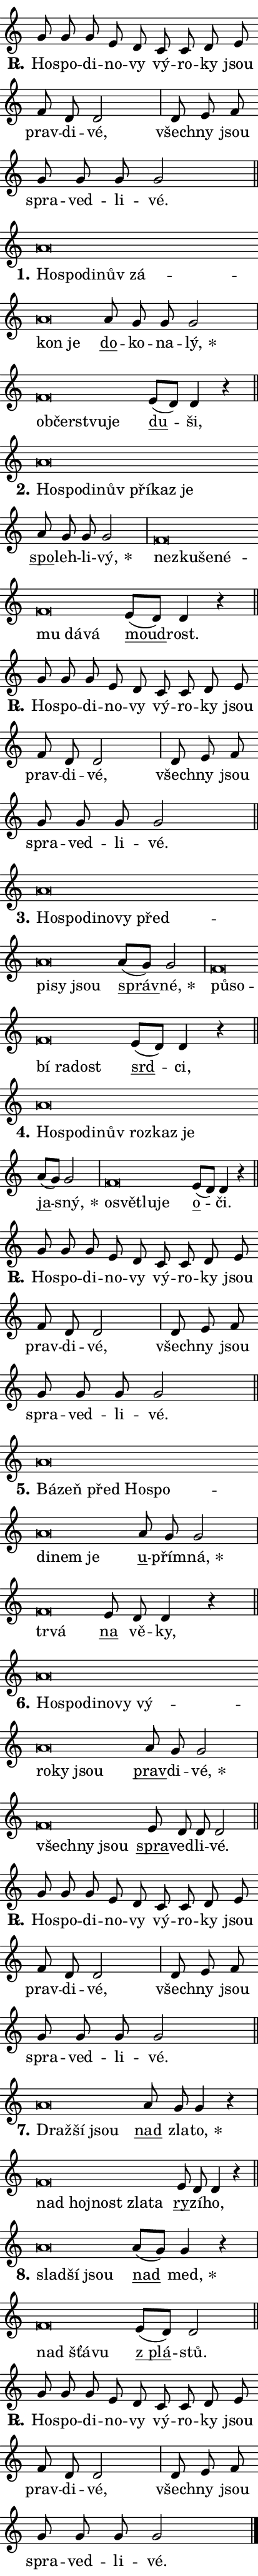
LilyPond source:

\version "2.22.1"
\header { tagline = "" }
\paper {
  indent = 0\cm
  top-margin = 0\cm
  right-margin = 0\cm
  bottom-margin = 0\cm
  left-margin = 0\cm
  paper-width = 7\cm
  page-breaking = #ly:one-page-breaking
  system-system-spacing.basic-distance = #11
  score-system-spacing.basic-distance = #11
  ragged-last = ##f
}


%% Author: Thomas Morley
%% https://lists.gnu.org/archive/html/lilypond-user/2020-05/msg00002.html
#(define (line-position grob)
"Returns position of @var[grob} in current system:
   @code{'start}, if at first time-step
   @code{'end}, if at last time-step
   @code{'middle} otherwise
"
  (let* ((col (ly:item-get-column grob))
         (ln (ly:grob-object col 'left-neighbor))
         (rn (ly:grob-object col 'right-neighbor))
         (col-to-check-left (if (ly:grob? ln) ln col))
         (col-to-check-right (if (ly:grob? rn) rn col))
         (break-dir-left
           (and
             (ly:grob-property col-to-check-left 'non-musical #f)
             (ly:item-break-dir col-to-check-left)))
         (break-dir-right
           (and
             (ly:grob-property col-to-check-right 'non-musical #f)
             (ly:item-break-dir col-to-check-right))))
        (cond ((eqv? 1 break-dir-left) 'start)
              ((eqv? -1 break-dir-right) 'end)
              (else 'middle))))

#(define (tranparent-at-line-position vctor)
  (lambda (grob)
  "Relying on @code{line-position} select the relevant enry from @var{vctor}.
Used to determine transparency,"
    (case (line-position grob)
      ((end) (not (vector-ref vctor 0)))
      ((middle) (not (vector-ref vctor 1)))
      ((start) (not (vector-ref vctor 2))))))

noteHeadBreakVisibility =
#(define-music-function (break-visibility)(vector?)
"Makes @code{NoteHead}s transparent relying on @var{break-visibility}"
#{
  \override NoteHead.transparent =
    #(tranparent-at-line-position break-visibility)
#})

#(define delete-ledgers-for-transparent-note-heads
  (lambda (grob)
    "Reads whether a @code{NoteHead} is transparent.
If so this @code{NoteHead} is removed from @code{'note-heads} from
@var{grob}, which is supposed to be @code{LedgerLineSpanner}.
As a result ledgers are not printed for this @code{NoteHead}"
    (let* ((nhds-array (ly:grob-object grob 'note-heads))
           (nhds-list
             (if (ly:grob-array? nhds-array)
                 (ly:grob-array->list nhds-array)
                 '()))
           ;; Relies on the transparent-property being done before
           ;; Staff.LedgerLineSpanner.after-line-breaking is executed.
           ;; This is fragile ...
           (to-keep
             (remove
               (lambda (nhd)
                 (ly:grob-property nhd 'transparent #f))
               nhds-list)))
      ;; TODO find a better method to iterate over grob-arrays, similiar
      ;; to filter/remove etc for lists
      ;; For now rebuilt from scratch
      (set! (ly:grob-object grob 'note-heads)  '())
      (for-each
        (lambda (nhd)
          (ly:pointer-group-interface::add-grob grob 'note-heads nhd))
        to-keep))))

hideNotes = {
  \noteHeadBreakVisibility #begin-of-line-visible
}
unHideNotes = {
  \noteHeadBreakVisibility #all-visible
}

% work-around for resetting accidentals
% https://lilypond.org/doc/v2.23/Documentation/notation/displaying-rhythms#unmetered-music
cadenzaMeasure = {
  \cadenzaOff
  \partial 1024 s1024
  \cadenzaOn
}

#(define-markup-command (accent layout props text) (markup?)
  "Underline accented syllable"
  (interpret-markup layout props
    #{\markup \override #'(offset . 4.3) \underline { #text }#}))

responsum = \markup \concat {
  "R" \hspace #-1.05 \path #0.1 #'((moveto 0 0.07) (lineto 0.9 0.8)) \hspace #0.05 "."
}

\layout {
    \context {
        \Staff
        \remove "Time_signature_engraver"
        \override LedgerLineSpanner.after-line-breaking = #delete-ledgers-for-transparent-note-heads
    }
    \context {
        \Voice {
            \override NoteHead.output-attributes = #'((class . "notehead"))
            \override Hairpin.height = #0.55
        }
    }
    \context {
        \Lyrics {
            \override StanzaNumber.output-attributes = #'((class . "stanzanumber"))
            \override LyricSpace.minimum-distance = #0.9
            \override LyricText.font-name = #"TeX Gyre Schola"
            \override LyricText.font-size = 1
            \override StanzaNumber.font-name = #"TeX Gyre Schola Bold"
            \override StanzaNumber.font-size = 1
        }
    }
}

% magnetic-lyrics.ily
%
%   written by
%     Jean Abou Samra <jean@abou-samra.fr>
%     Werner Lemberg <wl@gnu.org>
%
%   adapted by
%     Jiri Hon <jiri.hon@gmail.com>
%
% Version 2022-Apr-15

% https://www.mail-archive.com/lilypond-user@gnu.org/msg149350.html

#(define (Left_hyphen_pointer_engraver context)
   "Collect syllable-hyphen-syllable occurrences in lyrics and store
them in properties.  This engraver only looks to the left.  For
example, if the lyrics input is @code{foo -- bar}, it does the
following.

@itemize @bullet
@item
Set the @code{text} property of the @code{LyricHyphen} grob between
@q{foo} and @q{bar} to @code{foo}.

@item
Set the @code{left-hyphen} property of the @code{LyricText} grob with
text @q{foo} to the @code{LyricHyphen} grob between @q{foo} and
@q{bar}.
@end itemize

Use this auxiliary engraver in combination with the
@code{lyric-@/text::@/apply-@/magnetic-@/offset!} hook."
   (let ((hyphen #f)
         (text #f))
     (make-engraver
      (acknowledgers
       ((lyric-syllable-interface engraver grob source-engraver)
        (set! text grob)))
      (end-acknowledgers
       ((lyric-hyphen-interface engraver grob source-engraver)
        ;(when (not (grob::has-interface grob 'lyric-space-interface))
          (set! hyphen grob)));)
      ((stop-translation-timestep engraver)
       (when (and text hyphen)
         (ly:grob-set-object! text 'left-hyphen hyphen))
       (set! text #f)
       (set! hyphen #f)))))

#(define (lyric-text::apply-magnetic-offset! grob)
   "If the space between two syllables is less than the value in
property @code{LyricText@/.details@/.squash-threshold}, move the right
syllable to the left so that it gets concatenated with the left
syllable.

Use this function as a hook for
@code{LyricText@/.after-@/line-@/breaking} if the
@code{Left_@/hyphen_@/pointer_@/engraver} is active."
   (let ((hyphen (ly:grob-object grob 'left-hyphen #f)))
     (when hyphen
       (let ((left-text (ly:spanner-bound hyphen LEFT)))
         (when (grob::has-interface left-text 'lyric-syllable-interface)
           (let* ((common (ly:grob-common-refpoint grob left-text X))
                  (this-x-ext (ly:grob-extent grob common X))
                  (left-x-ext
                   (begin
                     ;; Trigger magnetism for left-text.
                     (ly:grob-property left-text 'after-line-breaking)
                     (ly:grob-extent left-text common X)))
                  ;; `delta` is the gap width between two syllables.
                  (delta (- (interval-start this-x-ext)
                            (interval-end left-x-ext)))
                  (details (ly:grob-property grob 'details))
                  (threshold (assoc-get 'squash-threshold details 0.2)))
             (when (< delta threshold)
               (let* (;; We have to manipulate the input text so that
                      ;; ligatures crossing syllable boundaries are not
                      ;; disabled.  For languages based on the Latin
                      ;; script this is essentially a beautification.
                      ;; However, for non-Western scripts it can be a
                      ;; necessity.
                      (lt (ly:grob-property left-text 'text))
                      (rt (ly:grob-property grob 'text))
                      (is-space (grob::has-interface hyphen 'lyric-space-interface))
                      (space (if is-space " " ""))
                      (space-markup (grob-interpret-markup grob " "))
                      (space-size (interval-length (ly:stencil-extent space-markup X)))
                      (extra-delta (if is-space space-size 0))
                      ;; Append new syllable.
                      (ltrt-space (if (and (string? lt) (string? rt))
                                (string-append lt space rt)
                                (make-concat-markup (list lt space rt))))
                      ;; Right-align `ltrt` to the right side.
                      (ltrt-space-markup (grob-interpret-markup
                               grob
                               (make-translate-markup
                                (cons (interval-length this-x-ext) 0)
                                (make-right-align-markup ltrt-space)))))
                 (begin
                   ;; Don't print `left-text`.
                   (ly:grob-set-property! left-text 'stencil #f)
                   ;; Set text and stencil (which holds all collected
                   ;; syllables so far) and shift it to the left.
                   (ly:grob-set-property! grob 'text ltrt-space)
                   (ly:grob-set-property! grob 'stencil ltrt-space-markup)
                   (ly:grob-translate-axis! grob (- (- delta extra-delta)) X))))))))))


#(define (lyric-hyphen::displace-bounds-first grob)
   ;; Make very sure this callback isn't triggered too early.
   (let ((left (ly:spanner-bound grob LEFT))
         (right (ly:spanner-bound grob RIGHT)))
     (ly:grob-property left 'after-line-breaking)
     (ly:grob-property right 'after-line-breaking)
     (ly:lyric-hyphen::print grob)))

squashThreshold = #0.4

\layout {
  \context {
    \Lyrics
    \consists #Left_hyphen_pointer_engraver
    \override LyricText.after-line-breaking =
      #lyric-text::apply-magnetic-offset!
    \override LyricHyphen.stencil = #lyric-hyphen::displace-bounds-first
    \override LyricText.details.squash-threshold = \squashThreshold
    \override LyricHyphen.minimum-distance = 0
    \override LyricHyphen.minimum-length = \squashThreshold
  }
}

squash = \override LyricText.details.squash-threshold = 9999
unSquash = \override LyricText.details.squash-threshold = \squashThreshold

left = \override LyricText.self-alignment-X = #LEFT
unLeft = \revert LyricText.self-alignment-X

starOffset = #(lambda (grob) 
                (let ((x_offset (ly:self-alignment-interface::aligned-on-x-parent grob)))
                  (if (= x_offset 0) 0 (+ x_offset 1.2))))

star = #(define-music-function (syllable)(string?)
"Append star separator at the end of a syllable"
#{
  \once \override LyricText.X-offset = #starOffset
  \lyricmode { \markup {
    #syllable
    \override #'((font-name . "TeX Gyre Schola Bold")) \hspace #0.2 \lower #0.65 \larger "*"
  } }
#})

starAccent = #(define-music-function (syllable)(string?)
"Append star separator at the end of a syllable and make accent"
#{
  \once \override LyricText.X-offset = #starOffset
  \lyricmode { \markup {
    \accent #syllable
    \override #'((font-name . "TeX Gyre Schola Bold")) \hspace #0.2 \lower #0.65 \larger "*"
  } }
#})

breath = #(define-music-function (syllable)(string?)
"Append breathing indicator at the end of a syllable"
#{
  \lyricmode { \markup { #syllable "+" } }
#})

optionalBreath = #(define-music-function (syllable)(string?)
"Append optional breathing indicator at the end of a syllable"
#{
  \lyricmode { \markup { #syllable "(+)" } }
#})


\score {
    <<
        \new Voice = "melody" { \cadenzaOn \key c \major \relative { g'8 g g e d \bar "" c c d e \bar "" f d d2 \cadenzaMeasure \bar "|" d8 e f \bar "" g g g g2 \cadenzaMeasure \bar "||" \break }
\relative { a'\breve*1/16 \hideNotes \breve*1/16 \bar "" \breve*1/16 \bar "" \breve*1/16 \bar "" \breve*1/16 \bar "" \breve*1/16 \breve*1/16 \bar "" \unHideNotes \bar "" a8 g g g2 \cadenzaMeasure \bar "|" f\breve*1/16 \hideNotes \breve*1/16 \bar "" \breve*1/16 \breve*1/16 \bar "" \unHideNotes \bar "" e8[( d)] d4 r \cadenzaMeasure \bar "||" \break }
\relative { a'\breve*1/16 \hideNotes \breve*1/16 \bar "" \breve*1/16 \bar "" \breve*1/16 \bar "" \breve*1/16 \bar "" \breve*1/16 \breve*1/16 \bar "" \unHideNotes \bar "" a8 g g g2 \cadenzaMeasure \bar "|" f\breve*1/16 \hideNotes \breve*1/16 \bar "" \breve*1/16 \bar "" \breve*1/16 \bar "" \breve*1/16 \bar "" \breve*1/16 \breve*1/16 \bar "" \unHideNotes \bar "" e8[( d)] d4 r \cadenzaMeasure \bar "||" \break }
\relative { g'8 g g e d \bar "" c c d e \bar "" f d d2 \cadenzaMeasure \bar "|" d8 e f \bar "" g g g g2 \cadenzaMeasure \bar "||" \break }
\relative { a'\breve*1/16 \hideNotes \breve*1/16 \bar "" \breve*1/16 \bar "" \breve*1/16 \bar "" \breve*1/16 \bar "" \breve*1/16 \bar "" \breve*1/16 \bar "" \breve*1/16 \breve*1/16 \bar "" \unHideNotes \bar "" a8[( g)] g2 \cadenzaMeasure \bar "|" f\breve*1/16 \hideNotes \breve*1/16 \bar "" \breve*1/16 \bar "" \breve*1/16 \breve*1/16 \bar "" \unHideNotes \bar "" e8[( d)] d4 r \cadenzaMeasure \bar "||" \break }
\relative { a'\breve*1/16 \hideNotes \breve*1/16 \bar "" \breve*1/16 \bar "" \breve*1/16 \bar "" \breve*1/16 \bar "" \breve*1/16 \breve*1/16 \bar "" \unHideNotes \bar "" a8[( g)] g2 \cadenzaMeasure \bar "|" f\breve*1/16 \hideNotes \breve*1/16 \bar "" \breve*1/16 \breve*1/16 \bar "" \unHideNotes \bar "" e8[( d)] d4 r \cadenzaMeasure \bar "||" \break }
\relative { g'8 g g e d \bar "" c c d e \bar "" f d d2 \cadenzaMeasure \bar "|" d8 e f \bar "" g g g g2 \cadenzaMeasure \bar "||" \break }
\relative { a'\breve*1/16 \hideNotes \breve*1/16 \bar "" \breve*1/16 \bar "" \breve*1/16 \bar "" \breve*1/16 \bar "" \breve*1/16 \bar "" \breve*1/16 \breve*1/16 \bar "" \unHideNotes \bar "" a8 g g2 \cadenzaMeasure \bar "|" f\breve*1/16 \hideNotes \breve*1/16 \bar "" \unHideNotes \bar "" e8 d d4 r \cadenzaMeasure \bar "||" \break }
\relative { a'\breve*1/16 \hideNotes \breve*1/16 \bar "" \breve*1/16 \bar "" \breve*1/16 \bar "" \breve*1/16 \bar "" \breve*1/16 \bar "" \breve*1/16 \bar "" \breve*1/16 \breve*1/16 \bar "" \unHideNotes \bar "" a8 g g2 \cadenzaMeasure \bar "|" f\breve*1/16 \hideNotes \breve*1/16 \breve*1/16 \bar "" \unHideNotes \bar "" e8 d d d2 \cadenzaMeasure \bar "||" \break }
\relative { g'8 g g e d \bar "" c c d e \bar "" f d d2 \cadenzaMeasure \bar "|" d8 e f \bar "" g g g g2 \cadenzaMeasure \bar "||" \break }
\relative { a'\breve*1/16 \hideNotes \breve*1/16 \breve*1/16 \bar "" \unHideNotes \bar "" a8 g g4 r \cadenzaMeasure \bar "|" f\breve*1/16 \hideNotes \breve*1/16 \bar "" \breve*1/16 \bar "" \breve*1/16 \breve*1/16 \bar "" \unHideNotes \bar "" e8 d d4 r \cadenzaMeasure \bar "||" \break }
\relative { a'\breve*1/16 \hideNotes \breve*1/16 \breve*1/16 \bar "" \unHideNotes \bar "" a8[( g)] g4 r \cadenzaMeasure \bar "|" f\breve*1/16 \hideNotes \breve*1/16 \breve*1/16 \bar "" \unHideNotes \bar "" e8[( d)] d2 \cadenzaMeasure \bar "||" \break }
\relative { g'8 g g e d \bar "" c c d e \bar "" f d d2 \cadenzaMeasure \bar "|" d8 e f \bar "" g g g g2 \cadenzaMeasure \bar "||" \break } \bar "|." }
        \new Lyrics \lyricsto "melody" { \lyricmode { \set stanza = \responsum
Ho -- spo -- di -- no -- vy vý -- ro -- ky jsou prav -- di -- vé, všech -- ny jsou spra -- ved -- li -- vé.
\set stanza = "1."
\left Ho -- \squash spo -- di -- nův zá -- kon je \unLeft \unSquash \markup \accent do -- ko -- na -- \star lý, \left ob -- \squash čer -- stvu -- je \unLeft \unSquash \markup \accent du -- ši,
\set stanza = "2."
\left Ho -- \squash spo -- di -- nův pří -- kaz je \unLeft \unSquash \markup \accent spo -- leh -- li -- \star vý, \left ne -- \squash zku -- še -- né -- mu dá -- vá \unLeft \unSquash \markup \accent moud -- rost.
\set stanza = \responsum
Ho -- spo -- di -- no -- vy vý -- ro -- ky jsou prav -- di -- vé, všech -- ny jsou spra -- ved -- li -- vé.
\set stanza = "3."
\left Ho -- \squash spo -- di -- no -- vy před -- pi -- sy jsou \unLeft \unSquash \markup \accent správ -- \star né, \left pů -- \squash so -- bí ra -- dost \unLeft \unSquash \markup \accent srd -- ci,
\set stanza = "4."
\left Ho -- \squash spo -- di -- nův roz -- kaz je \unLeft \unSquash \markup \accent ja -- \star sný, \left o -- \squash svět -- lu -- je \unLeft \unSquash \markup \accent o -- či.
\set stanza = \responsum
Ho -- spo -- di -- no -- vy vý -- ro -- ky jsou prav -- di -- vé, všech -- ny jsou spra -- ved -- li -- vé.
\set stanza = "5."
\left Bá -- \squash zeň před Ho -- spo -- di -- nem je \unLeft \unSquash \markup \accent u -- přím -- \star ná, \left tr -- \squash vá \unLeft \unSquash \markup \accent na vě -- ky,
\set stanza = "6."
\left Ho -- \squash spo -- di -- no -- vy vý -- ro -- ky jsou \unLeft \unSquash \markup \accent prav -- di -- \star vé, \left všech -- \squash ny jsou \unLeft \unSquash \markup \accent spra -- ved -- li -- vé.
\set stanza = \responsum
Ho -- spo -- di -- no -- vy vý -- ro -- ky jsou prav -- di -- vé, všech -- ny jsou spra -- ved -- li -- vé.
\set stanza = "7."
\left Draž -- \squash ší jsou \unLeft \unSquash \markup \accent nad zla -- \star to, \left nad \squash hoj -- nost zla -- ta \unLeft \unSquash \markup \accent ry -- zí -- ho,
\set stanza = "8."
\left slad -- \squash ší jsou \unLeft \unSquash \markup \accent nad \star med, \left nad \squash šťá -- vu \unLeft \unSquash \markup \accent "z plá" -- stů.
\set stanza = \responsum
Ho -- spo -- di -- no -- vy vý -- ro -- ky jsou prav -- di -- vé, všech -- ny jsou spra -- ved -- li -- vé. } }
    >>
    \layout {}
}
